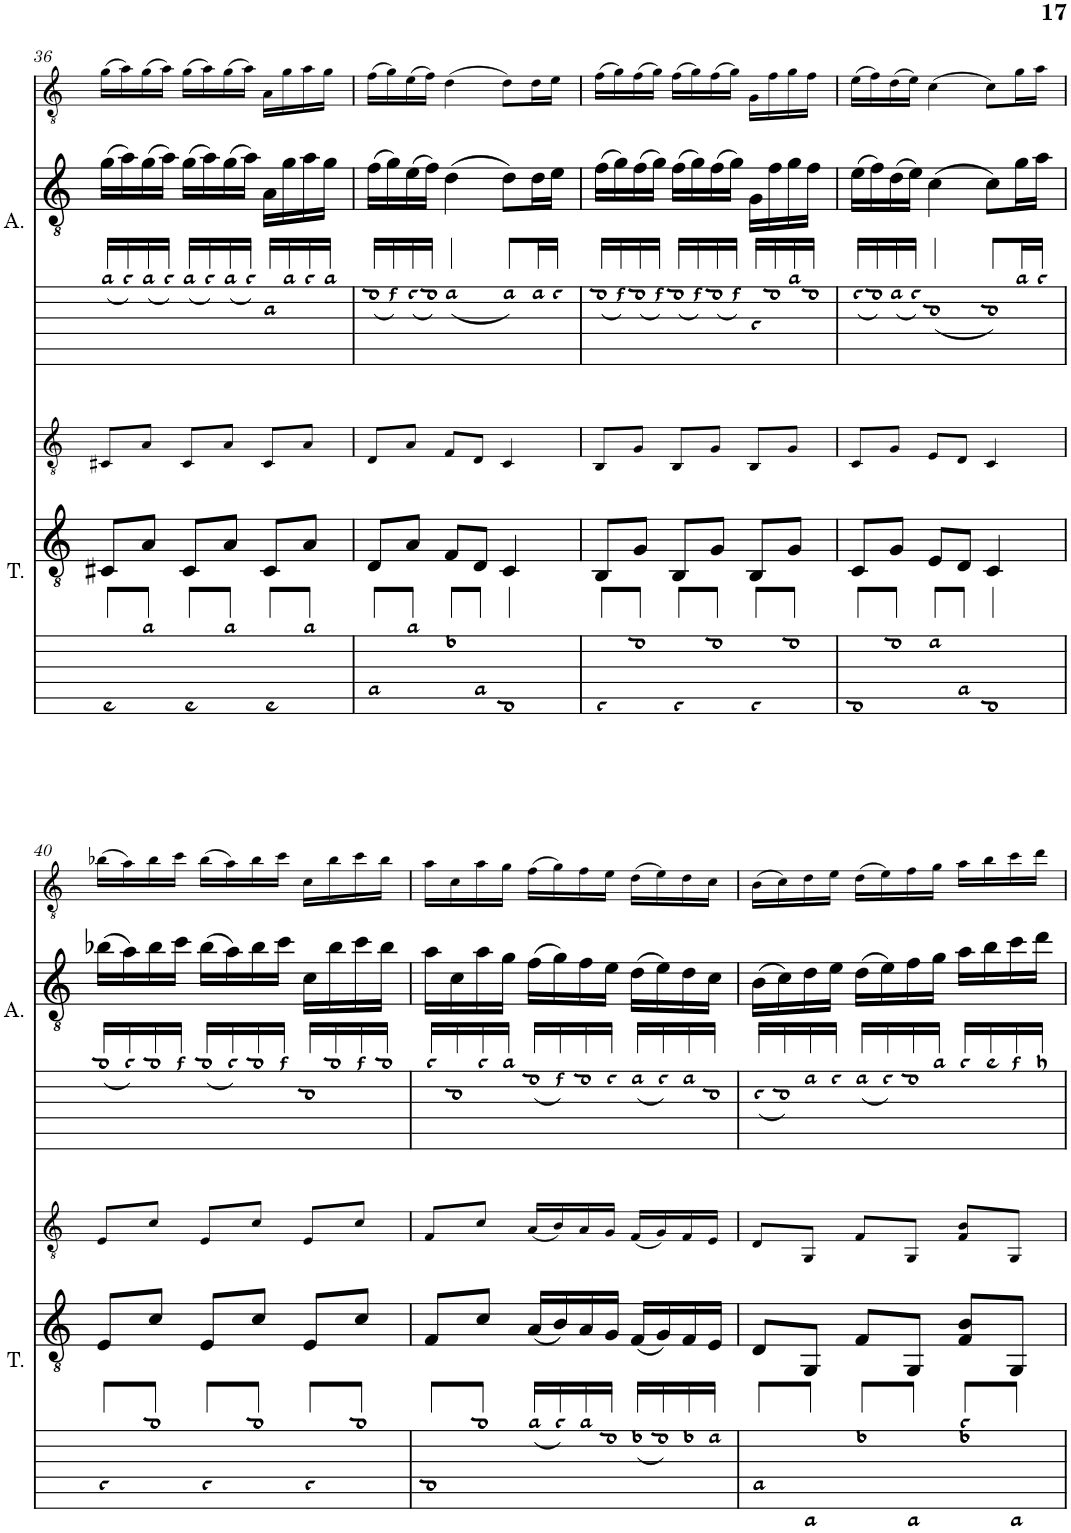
**kern	**kern	**kern	**kern	**kern	**kern
*part2	*part2	*part2	*part1	*part1	*part1
*staff6	*staff5	*staff4	*staff3	*staff2	*staff1
*I"Theorbo	*	*	*I"Archlute	*	*
*I'T.	*	*	*I'A.	*	*
!!LO:PB:g=z
*	*clefGv2	*clefGv2	*	*clefGv2	*clefGv2
*k[]	*k[]	*k[]	*k[]	*k[]	*k[]
*M3/4	*M3/4	*M3/4	*M3/4	*M3/4	*M3/4
=36	=36	=36	=36	=36	=36
8C#X/L	8C#X/L	8C#X/L	16g/LL	16g\LL	(16g\LL
.	.	.	16a/	16a\	16a\)
8A/J	8A/J	8A/J	16g/	16g\	(16g\
.	.	.	16a/JJ	16a\JJ	16a\JJ)
8C#/L	8C#/L	8C#/L	16g/LL	16g\LL	(16g\LL
.	.	.	16a/	16a\	16a\)
8A/J	8A/J	8A/J	16g/	16g\	(16g\
.	.	.	16a/JJ	16a\JJ	16a\JJ)
8C#/L	8C#/L	8C#/L	16A/LL	16A\LL	16A\LL
.	.	.	16g/	16g\	16g\
8A/J	8A/J	8A/J	16a/	16a\	16a\
.	.	.	16g/JJ	16g\JJ	16g\JJ
=37	=37	=37	=37	=37	=37
8D/L	8D/L	8D/L	16f/LL	16f\LL	(16f\LL
.	.	.	16g/	16g\	16g\)
8A/J	8A/J	8A/J	16e/	16e\	(16e\
.	.	.	16f/JJ	16f\JJ	16f\JJ)
8F/L	8F/L	8F/L	4d/	4d\	(4d\
8D/J	8D/J	8D/J	.	.	.
4C/	4C/	4C/	8d/L	8d\L	8d\L)
.	.	.	16d/L	16d\L	16d\L
.	.	.	16e/JJ	16e\JJ	16e\JJ
=38	=38	=38	=38	=38	=38
8BB/L	8BB/L	8BB/L	16f/LL	16f\LL	(16f\LL
.	.	.	16g/	16g\	16g\)
8G/J	8G/J	8G/J	16f/	16f\	(16f\
.	.	.	16g/JJ	16g\JJ	16g\JJ)
8BB/L	8BB/L	8BB/L	16f/LL	16f\LL	(16f\LL
.	.	.	16g/	16g\	16g\)
8G/J	8G/J	8G/J	16f/	16f\	(16f\
.	.	.	16g/JJ	16g\JJ	16g\JJ)
8BB/L	8BB/L	8BB/L	16G/LL	16G\LL	16G\LL
.	.	.	16f/	16f\	16f\
8G/J	8G/J	8G/J	16g/	16g\	16g\
.	.	.	16f/JJ	16f\JJ	16f\JJ
=39	=39	=39	=39	=39	=39
8C/L	8C/L	8C/L	16e/LL	16e\LL	(16e\LL
.	.	.	16f/	16f\	16f\)
8G/J	8G/J	8G/J	16d/	16d\	(16d\
.	.	.	16e/JJ	16e\JJ	16e\JJ)
8E/L	8E/L	8E/L	4c/	4c\	(4c\
8D/J	8D/J	8D/J	.	.	.
4C/	4C/	4C/	8c/L	8c\L	8c\L)
.	.	.	16g/L	16g\L	16g\L
.	.	.	16a/JJ	16a\JJ	16a\JJ
!!LO:LB:g=z
=40	=40	=40	=40	=40	=40
8E/L	8E/L	8E/L	16b-X/LL	16b-X\LL	(16b-X\LL
.	.	.	16a/	16a\	16a\)
8c/J	8c/J	8c/J	16b-/	16b-\	16b-\
.	.	.	16cc/JJ	16cc\JJ	16cc\JJ
8E/L	8E/L	8E/L	16b-/LL	16b-\LL	(16b-\LL
.	.	.	16a/	16a\	16a\)
8c/J	8c/J	8c/J	16b-/	16b-\	16b-\
.	.	.	16cc/JJ	16cc\JJ	16cc\JJ
8E/L	8E/L	8E/L	16c/LL	16c\LL	16c\LL
.	.	.	16b-/	16b-\	16b-\
8c/J	8c/J	8c/J	16cc/	16cc\	16cc\
.	.	.	16b-/JJ	16b-\JJ	16b-\JJ
=41	=41	=41	=41	=41	=41
8F/L	8F/L	8F/L	16a/LL	16a\LL	16a\LL
.	.	.	16c/	16c\	16c\
8c/J	8c/J	8c/J	16a/	16a\	16a\
.	.	.	16g/JJ	16g\JJ	16g\JJ
16A/LL	16A/LL	(16A/LL	16f/LL	16f\LL	(16f\LL
16B/	16B/	16B/)	16g/	16g\	16g\)
16A/	16A/	16A/	16f/	16f\	16f\
16G/JJ	16G/JJ	16G/JJ	16e/JJ	16e\JJ	16e\JJ
16F/LL	16F/LL	(16F/LL	16d/LL	16d\LL	(16d\LL
16G/	16G/	16G/)	16e/	16e\	16e\)
16F/	16F/	16F/	16d/	16d\	16d\
16E/JJ	16E/JJ	16E/JJ	16c/JJ	16c\JJ	16c\JJ
=42	=42	=42	=42	=42	=42
8D/L	8D/L	8D/L	16B/LL	16B\LL	(16B\LL
.	.	.	16c/	16c\	16c\)
8GG/J	8GG/J	8GG/J	16d/	16d\	16d\
.	.	.	16e/JJ	16e\JJ	16e\JJ
8F/L	8F/L	8F/L	16d/LL	16d\LL	(16d\LL
.	.	.	16e/	16e\	16e\)
8GG/J	8GG/J	8GG/J	16f/	16f\	16f\
.	.	.	16g/JJ	16g\JJ	16g\JJ
8F/ 8B/L	8F/ 8B/L	8F/ 8B/L	16a/LL	16a\LL	16a\LL
.	.	.	16b/	16b\	16b\
8GG/J	8GG/J	8GG/J	16cc/	16cc\	16cc\
.	.	.	16dd/JJ	16dd\JJ	16dd\JJ
=	=	=	=	=	=
*-	*-	*-	*-	*-	*-
